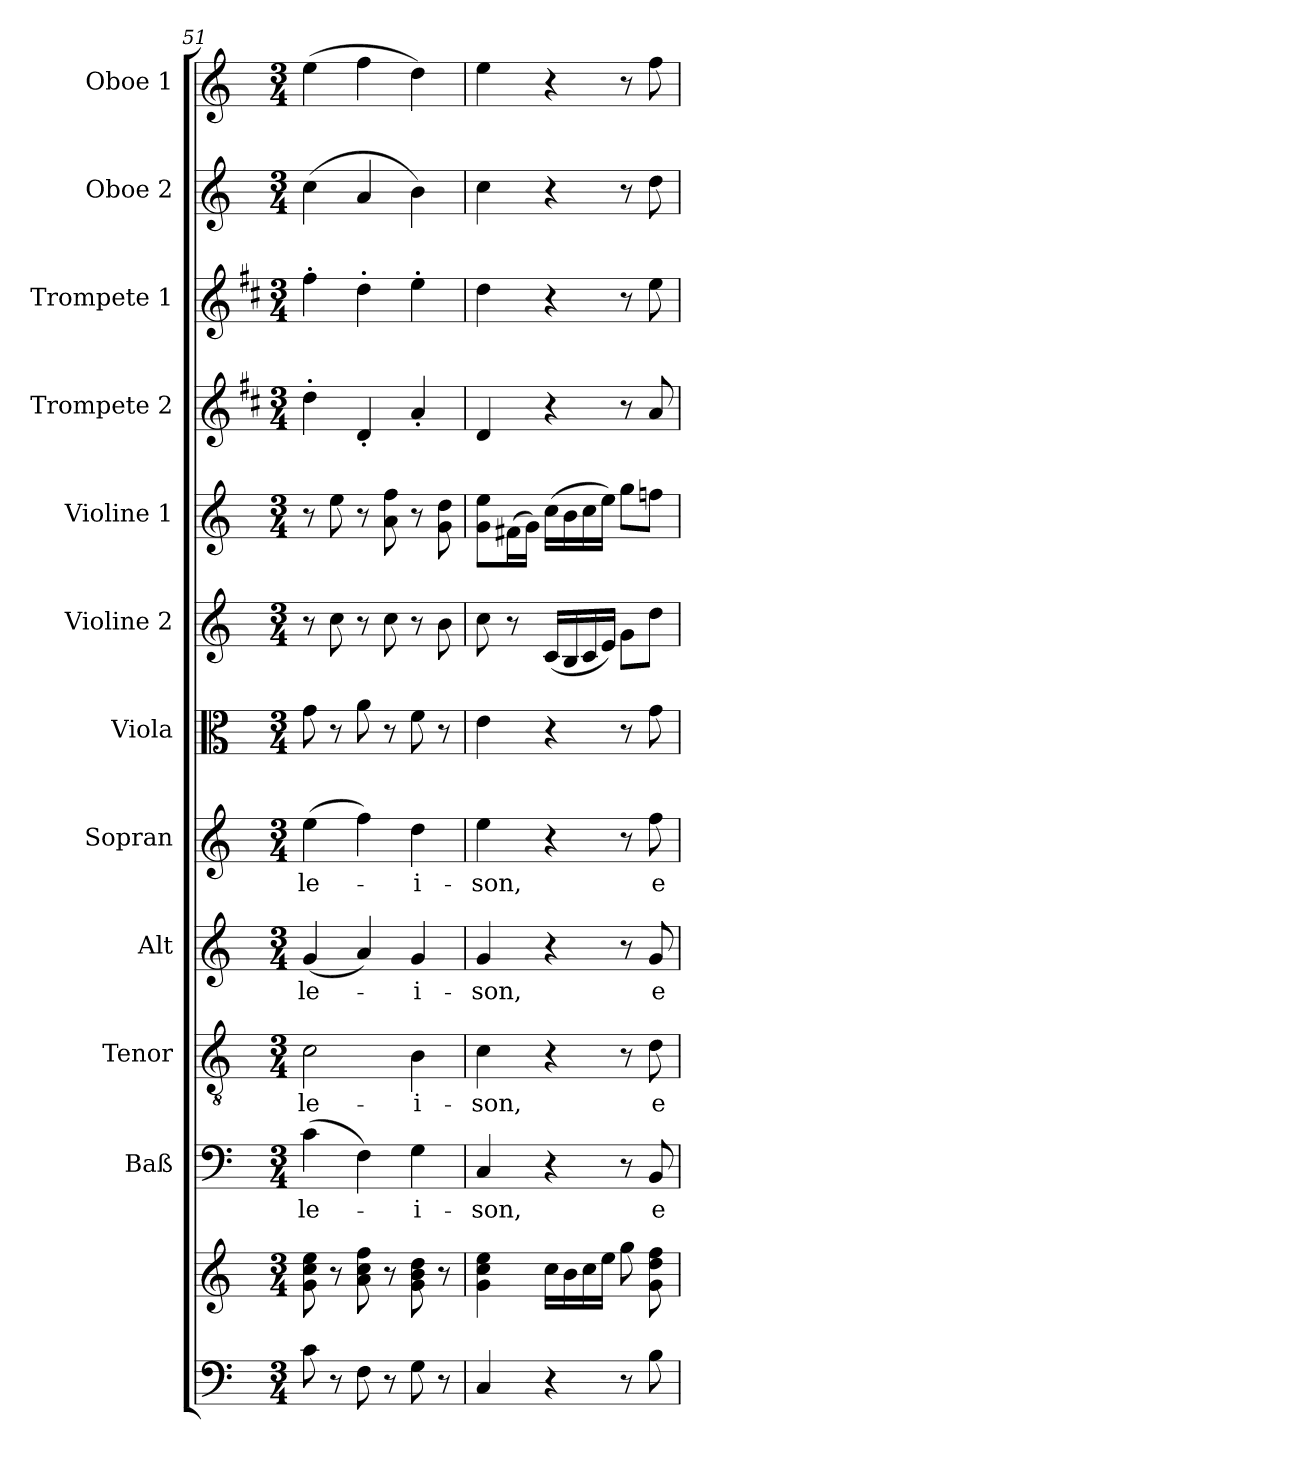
**kern	**kern	**kern	**text	**kern	**text	**kern	**text	**kern	**text	**kern	**kern	**kern	**kern	**kern	**kern	**kern
*part12	*part12	*part11	*part11	*part10	*part10	*part9	*part9	*part8	*part8	*part7	*part6	*part5	*part4	*part3	*part2	*part1
*staff13	*staff12	*staff11	*staff11	*staff10	*staff10	*staff9	*staff9	*staff8	*staff8	*staff7	*staff6	*staff5	*staff4	*staff3	*staff2	*staff1
*	*	*I"Baß	*	*I"Tenor	*	*I"Alt	*	*I"Sopran	*	*I"Viola	*I"Violine 2	*I"Violine 1	*I"Trompete 2	*I"Trompete 1	*I"Oboe 2	*I"Oboe 1
*	*	*I'Baß	*	*I'Ten	*	*I'Alt	*	*I'Sop	*	*I'Vla.	*I'Vln. 2	*I'Vln. 1	*I'Trp. 2	*I'Trp. 1	*I'Ob. 2	*I'Ob. 1
!!LO:PB:g=z
*clefF4	*clefG2	*clefF4	*	*clefGv2	*	*clefG2	*	*clefG2	*	*clefC3	*clefG2	*clefG2	*clefG2	*clefG2	*clefG2	*clefG2
*	*	*	*	*	*	*	*	*	*	*	*	*	*ITrd1c2	*ITrd1c2	*	*
*k[]	*k[]	*k[]	*	*k[]	*	*k[]	*	*k[]	*	*k[]	*k[]	*k[]	*k[]	*k[]	*k[]	*k[]
*C:	*C:	*C:	*	*C:	*	*C:	*	*C:	*	*C:	*C:	*C:	*C:	*C:	*C:	*C:
*M3/4	*M3/4	*M3/4	*	*M3/4	*	*M3/4	*	*M3/4	*	*M3/4	*M3/4	*M3/4	*M3/4	*M3/4	*M3/4	*M3/4
=51	=51	=51	=51	=51	=51	=51	=51	=51	=51	=51	=51	=51	=51	=51	=51	=51
!	!	!	!LO:LY:b	!	!LO:LY:b	!	!LO:LY:b	!	!LO:LY:b	!	!	!	!	!	!	!
8c\	8g\ 8cc\ 8ee\	(>4c\	-le-	2c\	-le-	(<4g/	-le-	(>4ee\	-le-	8g\	8r	8r	4cc'>\	4ee'>\	(<4cc\	(>4ee\
8r	8r	.	.	.	.	.	.	.	.	8r	8cc\	8ee\	.	.	.	.
8F\	8a\ 8cc\ 8ff\	4F\)	.	.	.	4a/)	.	4ff\)	.	8a\	8r	8r	4c'</	4cc'>\	4a/	4ff\
8r	8r	.	.	.	.	.	.	.	.	8r	8cc\	8a\ 8ff\	.	.	.	.
!	!	!	!LO:LY:b	!	!LO:LY:b	!	!LO:LY:b	!	!LO:LY:b	!	!	!	!	!	!	!
8G\	8g\ 8b\ 8dd\	4G\	-i-	4B\	-i-	4g/	-i-	4dd\	-i-	8f\	8r	8r	4g'</	4dd'>\	4b\)	4dd\)
8r	8r	.	.	.	.	.	.	.	.	8r	8b\	8g\ 8dd\	.	.	.	.
=52	=52	=52	=52	=52	=52	=52	=52	=52	=52	=52	=52	=52	=52	=52	=52	=52
!	!	!	!LO:LY:b	!	!LO:LY:b	!	!LO:LY:b	!	!LO:LY:b	!	!	!	!	!	!	!
4C/	4g\ 4cc\ 4ee\	4C/	-son,	4c\	-son,	4g/	-son,	4ee\	-son,	4e\	8cc\	8g\ 8ee\L	4c/	4cc\	4cc\	4ee\
.	.	.	.	.	.	.	.	.	.	.	8r	(<16f#X\L	.	.	.	.
.	.	.	.	.	.	.	.	.	.	.	.	16g\JJ)	.	.	.	.
4r	16cc\LL	4r	.	4r	.	4r	.	4r	.	4r	(<16c/LL	(>16cc\LL	4r	4r	4r	4r
.	16b\	.	.	.	.	.	.	.	.	.	16B/	16b\	.	.	.	.
.	16cc\	.	.	.	.	.	.	.	.	.	16c/	16cc\	.	.	.	.
.	16ee\JJ	.	.	.	.	.	.	.	.	.	16e/JJ)	16ee\JJ)	.	.	.	.
8r	8gg\	8r	.	8r	.	8r	.	8r	.	8r	8g\L	8gg\L	8r	8r	8r	8r
!	!	!	!LO:LY:b	!	!LO:LY:b	!	!LO:LY:b	!	!LO:LY:b	!	!	!	!	!	!	!
8B\	8g\ 8dd\ 8ff\	8BB/	e-	8d\	e-	8g/	e-	8ff\	e-	8g\	8dd\J	8ffn\J	8g/	8dd\	8dd\	8ff\
=	=	=	=	=	=	=	=	=	=	=	=	=	=	=	=	=
*-	*-	*-	*-	*-	*-	*-	*-	*-	*-	*-	*-	*-	*-	*-	*-	*-
